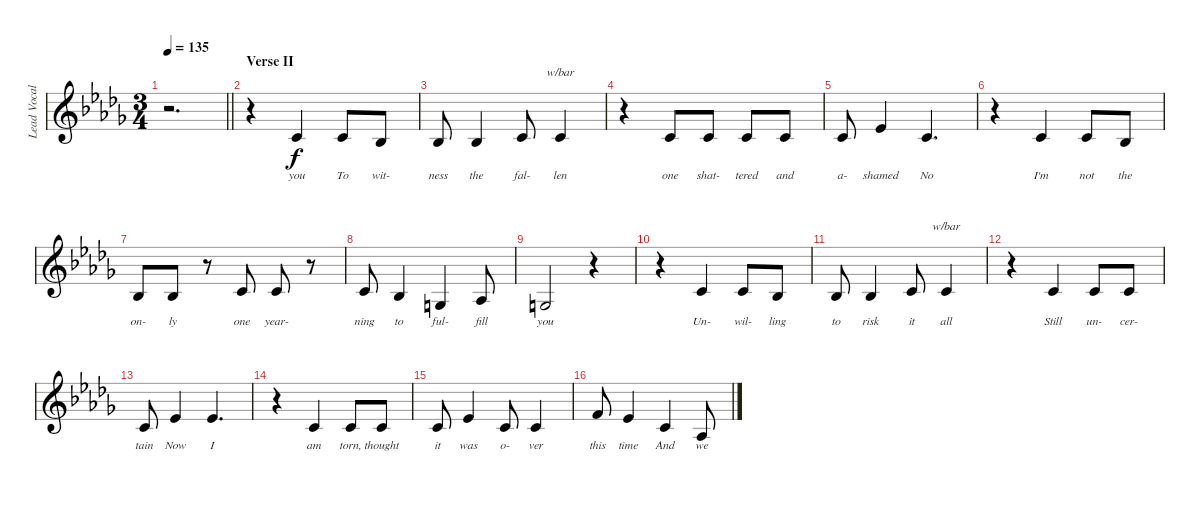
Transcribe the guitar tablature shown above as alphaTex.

\track ("Lead Vocals" "Lead Vocal") {instrument lead6voice}
\staff {score}
\tuning (D4 A3 F3 C3 G2 C2) {hide}
\ts (3 4)
\tempo 135
\clef g2
\barLineRight lightlight
\ks db
r.2{d dy f} |
\section ("" "Verse II")
r.4 7.3.4{lyrics (0 "you") lyrics (1 "") lyrics (2 "") lyrics (3 "") lyrics (4 "")} 7.3.8{lyrics (0 "To") lyrics (1 "") lyrics (2 "") lyrics (3 "") lyrics (4 "")} 10.4.8{lyrics (0 "wit-") lyrics (1 "") lyrics (2 "") lyrics (3 "") lyrics (4 "")} |
10.4.8{lyrics (0 "ness") lyrics (1 "") lyrics (2 "") lyrics (3 "") lyrics (4 "")} 10.4.4{lyrics (0 "the") lyrics (1 "") lyrics (2 "") lyrics (3 "") lyrics (4 "")} 7.3.8{lyrics (0 "fal-") lyrics (1 "") lyrics (2 "") lyrics (3 "") lyrics (4 "")} 10.5.4{tbe (custom default 0 14 25 14 35 0 60 0) lyrics (0 "len") lyrics (1 "") lyrics (2 "") lyrics (3 "") lyrics (4 "")} |
r.4 7.3.8{lyrics (0 "one") lyrics (1 "") lyrics (2 "") lyrics (3 "") lyrics (4 "")} 7.3.8{lyrics (0 "shat-") lyrics (1 "") lyrics (2 "") lyrics (3 "") lyrics (4 "")} 7.3.8{lyrics (0 "tered") lyrics (1 "") lyrics (2 "") lyrics (3 "") lyrics (4 "")} 7.3.8{lyrics (0 "and") lyrics (1 "") lyrics (2 "") lyrics (3 "") lyrics (4 "")} |
7.3.8{lyrics (0 "a-") lyrics (1 "") lyrics (2 "") lyrics (3 "") lyrics (4 "")} 10.3.4{lyrics (0 "shamed") lyrics (1 "") lyrics (2 "") lyrics (3 "") lyrics (4 "")} 10.4{be (custom 0 4 15 4 25 0 60 0)}.4{d lyrics (0 "No") lyrics (1 "") lyrics (2 "") lyrics (3 "") lyrics (4 "")} |
r.4 7.3.4{lyrics (0 "I'm") lyrics (1 "") lyrics (2 "") lyrics (3 "") lyrics (4 "")} 7.3.8{lyrics (0 "not") lyrics (1 "") lyrics (2 "") lyrics (3 "") lyrics (4 "")} 10.4.8{lyrics (0 "the") lyrics (1 "") lyrics (2 "") lyrics (3 "") lyrics (4 "")} |
10.4.8{lyrics (0 "on-") lyrics (1 "") lyrics (2 "") lyrics (3 "") lyrics (4 "")} 10.4.8{lyrics (0 "ly") lyrics (1 "") lyrics (2 "") lyrics (3 "") lyrics (4 "")} r.8 7.3.8{lyrics (0 "one") lyrics (1 "") lyrics (2 "") lyrics (3 "") lyrics (4 "")} 7.3.8{lyrics (0 "year-") lyrics (1 "") lyrics (2 "") lyrics (3 "") lyrics (4 "")} r.8 |
7.3.8{lyrics (0 "ning") lyrics (1 "") lyrics (2 "") lyrics (3 "") lyrics (4 "")} 10.4.4{lyrics (0 "to") lyrics (1 "") lyrics (2 "") lyrics (3 "") lyrics (4 "")} 7.4.4{lyrics (0 "ful-") lyrics (1 "") lyrics (2 "") lyrics (3 "") lyrics (4 "")} 8.4.8{lyrics (0 "fill") lyrics (1 "") lyrics (2 "") lyrics (3 "") lyrics (4 "")} |
10.5{be (custom 0 4 10 4 20 0 60 0)}.2{lyrics (0 "you") lyrics (1 "") lyrics (2 "") lyrics (3 "") lyrics (4 "")} r.4 |
r.4 7.3.4{lyrics (0 "Un-") lyrics (1 "") lyrics (2 "") lyrics (3 "") lyrics (4 "")} 7.3.8{lyrics (0 "wil-") lyrics (1 "") lyrics (2 "") lyrics (3 "") lyrics (4 "")} 10.4.8{lyrics (0 "ling") lyrics (1 "") lyrics (2 "") lyrics (3 "") lyrics (4 "")} |
10.4.8{lyrics (0 "to") lyrics (1 "") lyrics (2 "") lyrics (3 "") lyrics (4 "")} 10.4.4{lyrics (0 "risk") lyrics (1 "") lyrics (2 "") lyrics (3 "") lyrics (4 "")} 7.3.8{lyrics (0 "it") lyrics (1 "") lyrics (2 "") lyrics (3 "") lyrics (4 "")} 10.5.4{tbe (custom default 0 14 25 14 35 0 60 0) lyrics (0 "all") lyrics (1 "") lyrics (2 "") lyrics (3 "") lyrics (4 "")} |
r.4 7.3.4{lyrics (0 "Still") lyrics (1 "") lyrics (2 "") lyrics (3 "") lyrics (4 "")} 7.3.8{lyrics (0 "un-") lyrics (1 "") lyrics (2 "") lyrics (3 "") lyrics (4 "")} 7.3.8{lyrics (0 "cer-") lyrics (1 "") lyrics (2 "") lyrics (3 "") lyrics (4 "")} |
7.3.8{lyrics (0 "tain") lyrics (1 "") lyrics (2 "") lyrics (3 "") lyrics (4 "")} 10.3.4{lyrics (0 "Now") lyrics (1 "") lyrics (2 "") lyrics (3 "") lyrics (4 "")} 10.3{be (custom 0 0 15 0 25 4 60 4)}.4{d lyrics (0 "I") lyrics (1 "") lyrics (2 "") lyrics (3 "") lyrics (4 "")} |
r.4 7.3.4{lyrics (0 "am") lyrics (1 "") lyrics (2 "") lyrics (3 "") lyrics (4 "")} 7.3.8{lyrics (0 "torn,") lyrics (1 "") lyrics (2 "") lyrics (3 "") lyrics (4 "")} 7.3.8{lyrics (0 "thought") lyrics (1 "") lyrics (2 "") lyrics (3 "") lyrics (4 "")} |
7.3.8{lyrics (0 "it") lyrics (1 "") lyrics (2 "") lyrics (3 "") lyrics (4 "")} 10.3.4{lyrics (0 "was") lyrics (1 "") lyrics (2 "") lyrics (3 "") lyrics (4 "")} 7.3.8{lyrics (0 "o-") lyrics (1 "") lyrics (2 "") lyrics (3 "") lyrics (4 "")} 7.3.4{lyrics (0 "ver") lyrics (1 "") lyrics (2 "") lyrics (3 "") lyrics (4 "")} |
8.2.8{lyrics (0 "this") lyrics (1 "") lyrics (2 "") lyrics (3 "") lyrics (4 "")} 6.2.4{lyrics (0 "time") lyrics (1 "") lyrics (2 "") lyrics (3 "") lyrics (4 "")} 7.3.4{lyrics (0 "And") lyrics (1 "") lyrics (2 "") lyrics (3 "") lyrics (4 "")} 8.4.8{lyrics (0 "we") lyrics (1 "") lyrics (2 "") lyrics (3 "") lyrics (4 "")}
